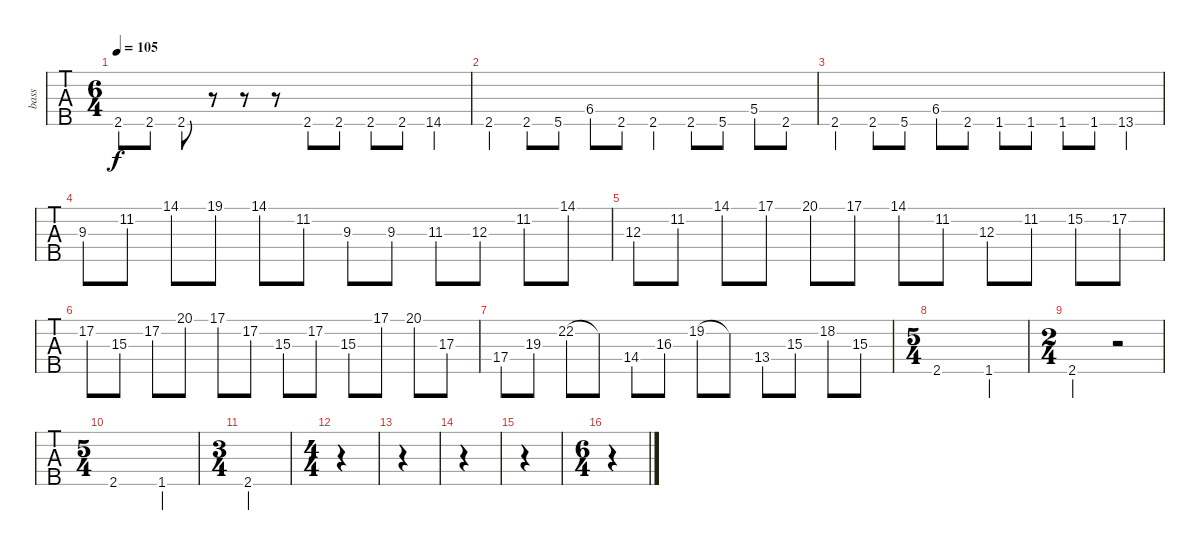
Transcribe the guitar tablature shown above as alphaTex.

\track ("bass" "bass") {instrument slapbass1}
\staff {tabs}
\tuning (Gb2 Db2 Ab1 Eb1 Bb0) {hide}
\ts (6 4)
\tempo 105
\clef f4
\ks c
2.5.8{dy f} 2.5.8 2.5.8 r.8 r.8 r.8 2.5.8 2.5.8 2.5.8 2.5.8 14.5.4 |
2.5.4 2.5.8 5.5.8 6.4.8 2.5.8 2.5.4 2.5.8 5.5.8 5.4.8 2.5.8 |
2.5.4 2.5.8 5.5.8 6.4.8 2.5.8 1.5.8 1.5.8 1.5.8 1.5.8 13.5.4 |
9.3.8 11.2.8 14.1.8 19.1.8 14.1.8 11.2.8 9.3.8 9.3.8 11.3.8 12.3.8 11.2.8 14.1.8 |
12.3.8 11.2.8 14.1.8 17.1.8 20.1.8 17.1.8 14.1.8 11.2.8 12.3.8 11.2.8 15.2.8 17.2.8 |
17.2.8 15.3.8 17.2.8 20.1.8 17.1.8 17.2.8 15.3.8 17.2.8 15.3.8 17.1.8 20.1.8 17.3.8 |
17.4.8 19.3.8 22.2.8 22.2{t}.8 14.4.8 16.3.8 19.2.8 19.2{t}.8 13.4.8 15.3.8 18.2.8 15.3.8 |
\ts (5 4)
2.5.1 1.5.4 |
\ts (2 4)
2.5.2 r.2 |
\ts (5 4)
2.5.1 1.5.4 |
\ts (3 4)
2.5.2 |
\ts (4 4)
|
|
|
|
\ts (6 4)
